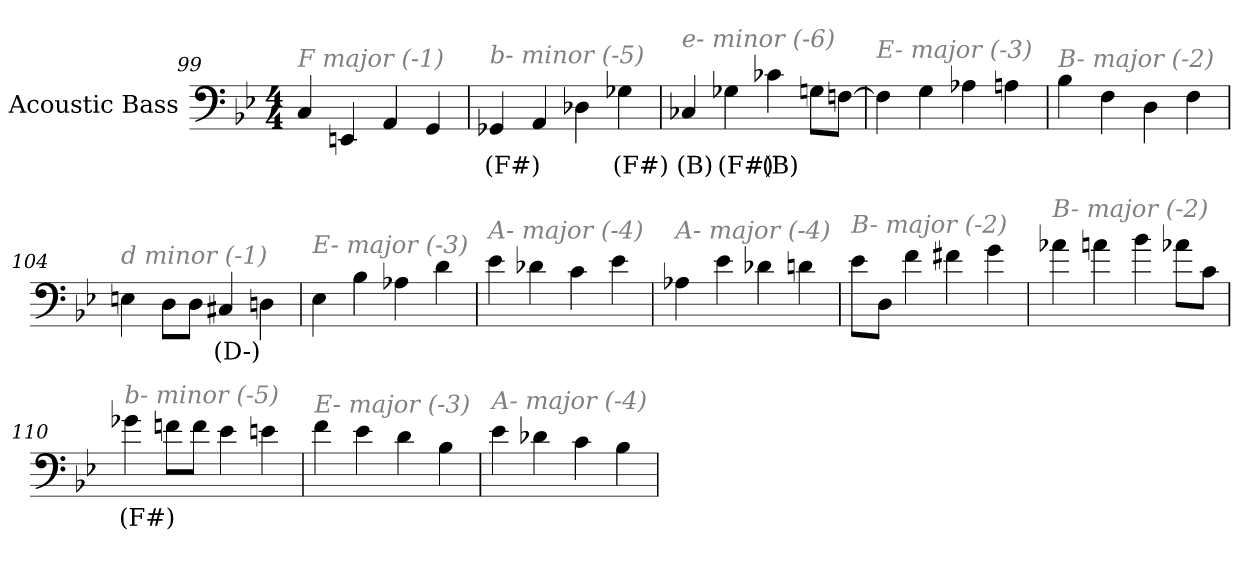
**kern	**text
*part1	*part1
*staff1	*staff1
*I"Acoustic Bass	*
*clefF4	*
*ITrd7c12	*
*k[b-e-]	*
*B-:	*
*M4/4	*
=99	=99
!LO:TX:i:color=#808080:t=F major (-1)	!
4CC	.
4EEEn	.
4AAA	.
4GGG	.
=100	=100
!LO:TX:i:color=#808080:t=b- minor (-5)	!
4GGG-Xi	(F#)
4AAA	.
4DD-X	.
4GG-Xi	(F#)
=101	=101
!LO:TX:i:color=#808080:t=e- minor (-6)	!
4CC-Xi	(B)
4GG-Xi	(F#)
4C-Xi	(B)
8GGL	.
[8FFnJ	.
=102	=102
!LO:TX:i:color=#808080:t=E- major (-3)	!
4FF]	.
4GG	.
4AA-X	.
4AAn	.
=103	=103
!LO:TX:i:color=#808080:t=B- major (-2)	!
4BB-	.
4FF	.
4DD	.
4FF	.
=104	=104
!LO:TX:i:color=#808080:t=d minor (-1)	!
4EEn	.
8DDL	.
8DDJ	.
4CC#Xi	(D-)
4DDn	.
=105	=105
!LO:TX:i:color=#808080:t=E- major (-3)	!
4EE-	.
4BB-	.
4AA-X	.
4D	.
=106	=106
!LO:TX:i:color=#808080:t=A- major (-4)	!
4E-	.
4D-X	.
4C	.
4E-	.
=107	=107
!LO:TX:i:color=#808080:t=A- major (-4)	!
4AA-X	.
4E-	.
4D-X	.
4Dn	.
=108	=108
!LO:TX:i:color=#808080:t=B- major (-2)	!
8E-L	.
8DDJ	.
4F	.
4F#X	.
4G	.
=109	=109
!LO:TX:i:color=#808080:t=B- major (-2)	!
4A-X	.
4An	.
4B-	.
8A-XL	.
8CJ	.
=110	=110
!LO:TX:i:color=#808080:t=b- minor (-5)	!
4G-Xi	(F#)
8FnL	.
8FJ	.
4E-	.
4En	.
=111	=111
!LO:TX:i:color=#808080:t=E- major (-3)	!
4F	.
4E-	.
4D	.
4BB-	.
=112	=112
!LO:TX:i:color=#808080:t=A- major (-4)	!
4E-	.
4D-X	.
4C	.
4BB-	.
=	=
*-	*-
